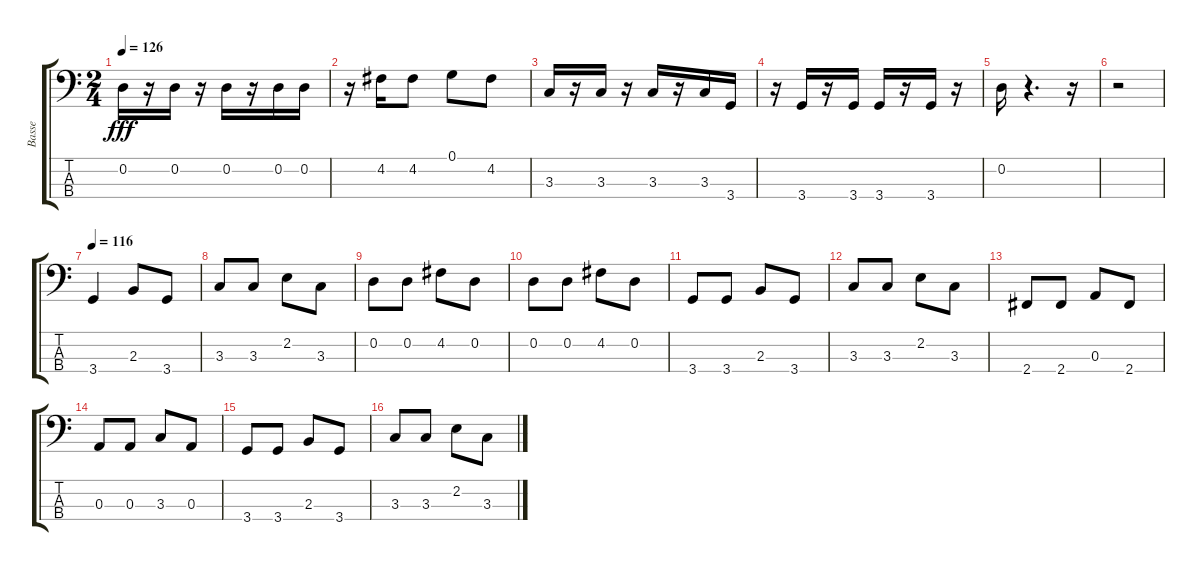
\track ("Basse" "Basse") {instrument electricbassfinger}
\staff {score tabs}
\tuning (G2 D2 A1 E1) {hide}
\ts (2 4)
\tempo 126
\clef f4
\ks c
0.2.16{dy fff} r.16 0.2.16 r.16 0.2.16 r.16 0.2.16 0.2.16 |
r.16 4.2.16 4.2.8 0.1.8 4.2.8 |
3.3.16 r.16 3.3.16 r.16 3.3.16 r.16 3.3.16 3.4.16 |
r.16 3.4.16 r.16 3.4.16 3.4.16 r.16 3.4.16 r.16 |
0.2.16 r.4{d} r.16 |
r.2 |
\tempo 116
3.4.4 2.3.8 3.4.8 |
3.3.8 3.3.8 2.2.8 3.3.8 |
0.2.8 0.2.8 4.2.8 0.2.8 |
0.2.8 0.2.8 4.2.8 0.2.8 |
3.4.8 3.4.8 2.3.8 3.4.8 |
3.3.8 3.3.8 2.2.8 3.3.8 |
2.4.8 2.4.8 0.3.8 2.4.8 |
0.3.8 0.3.8 3.3.8 0.3.8 |
3.4.8 3.4.8 2.3.8 3.4.8 |
3.3.8 3.3.8 2.2.8 3.3.8
